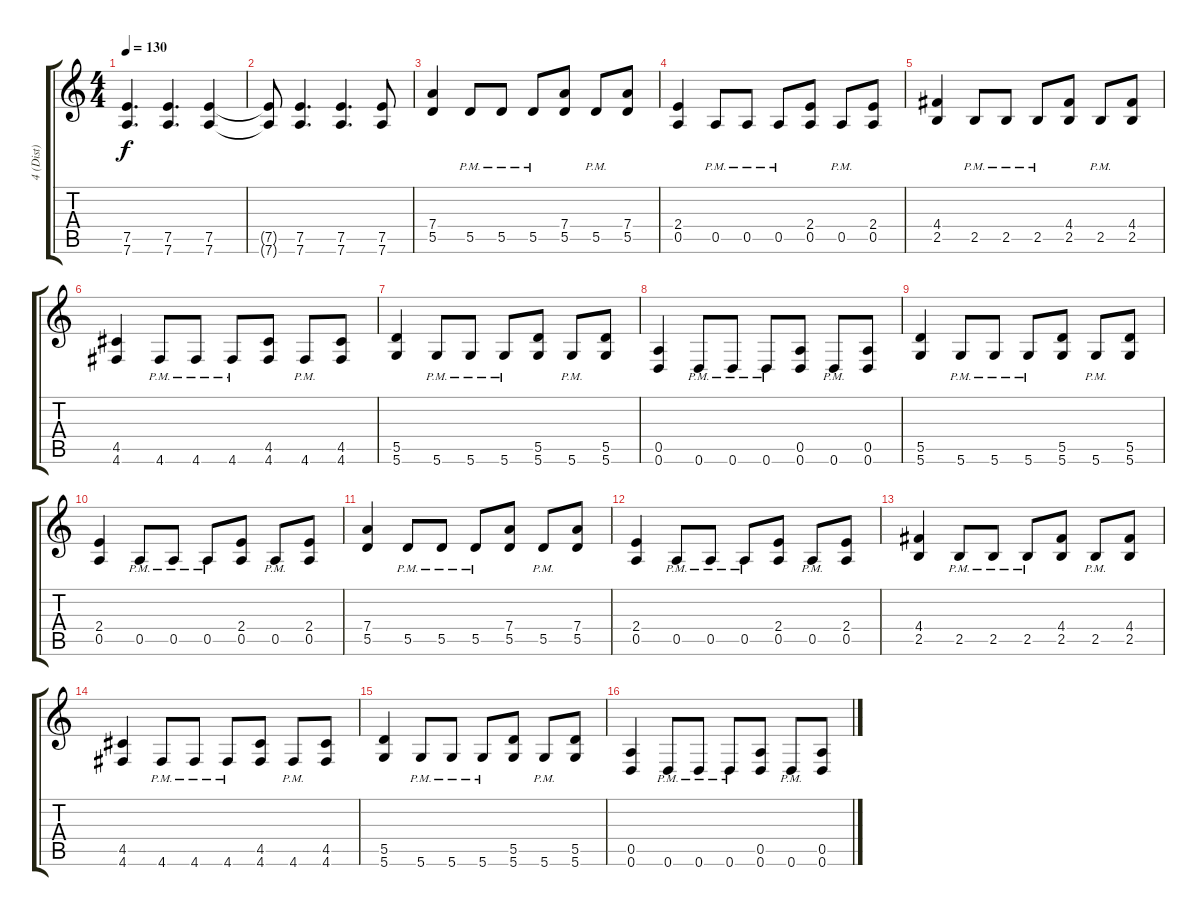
\track ("4 (Dist)" "4 (Dist)") {instrument distortionguitar}
\staff {score tabs}
\tuning (E4 B3 G3 D3 A2 D2) {hide}
\ts (4 4)
\tempo 130
\clef g2
\ks c
(7.5 7.6).4{d dy f} (7.5 7.6).4{d} (7.5 7.6).4 |
(7.5{t} 7.6{t}).8 (7.5 7.6).4{d} (7.5 7.6).4{d} (7.5 7.6).8 |
(7.4 5.5).4 5.5{pm}.8 5.5{pm}.8 5.5{pm}.8 (7.4 5.5).8 5.5{pm}.8 (7.4 5.5).8 |
(2.4 0.5).4 0.5{pm}.8 0.5{pm}.8 0.5{pm}.8 (2.4 0.5).8 0.5{pm}.8 (2.4 0.5).8 |
(4.4 2.5).4 2.5{pm}.8 2.5{pm}.8 2.5{pm}.8 (4.4 2.5).8 2.5{pm}.8 (4.4 2.5).8 |
(4.5 4.6).4 4.6{pm}.8 4.6{pm}.8 4.6{pm}.8 (4.5 4.6).8 4.6{pm}.8 (4.5 4.6).8 |
(5.5 5.6).4 5.6{pm}.8 5.6{pm}.8 5.6{pm}.8 (5.5 5.6).8 5.6{pm}.8 (5.5 5.6).8 |
(0.5 0.6).4 0.6{pm}.8 0.6{pm}.8 0.6{pm}.8 (0.5 0.6).8 0.6{pm}.8 (0.5 0.6).8 |
(5.5 5.6).4 5.6{pm}.8 5.6{pm}.8 5.6{pm}.8 (5.5 5.6).8 5.6{pm}.8 (5.5 5.6).8 |
(2.4 0.5).4 0.5{pm}.8 0.5{pm}.8 0.5{pm}.8 (2.4 0.5).8 0.5{pm}.8 (2.4 0.5).8 |
(7.4 5.5).4 5.5{pm}.8 5.5{pm}.8 5.5{pm}.8 (7.4 5.5).8 5.5{pm}.8 (7.4 5.5).8 |
(2.4 0.5).4 0.5{pm}.8 0.5{pm}.8 0.5{pm}.8 (2.4 0.5).8 0.5{pm}.8 (2.4 0.5).8 |
(4.4 2.5).4 2.5{pm}.8 2.5{pm}.8 2.5{pm}.8 (4.4 2.5).8 2.5{pm}.8 (4.4 2.5).8 |
(4.5 4.6).4 4.6{pm}.8 4.6{pm}.8 4.6{pm}.8 (4.5 4.6).8 4.6{pm}.8 (4.5 4.6).8 |
(5.5 5.6).4 5.6{pm}.8 5.6{pm}.8 5.6{pm}.8 (5.5 5.6).8 5.6{pm}.8 (5.5 5.6).8 |
(0.5 0.6).4 0.6{pm}.8 0.6{pm}.8 0.6{pm}.8 (0.5 0.6).8 0.6{pm}.8 (0.5 0.6).8
